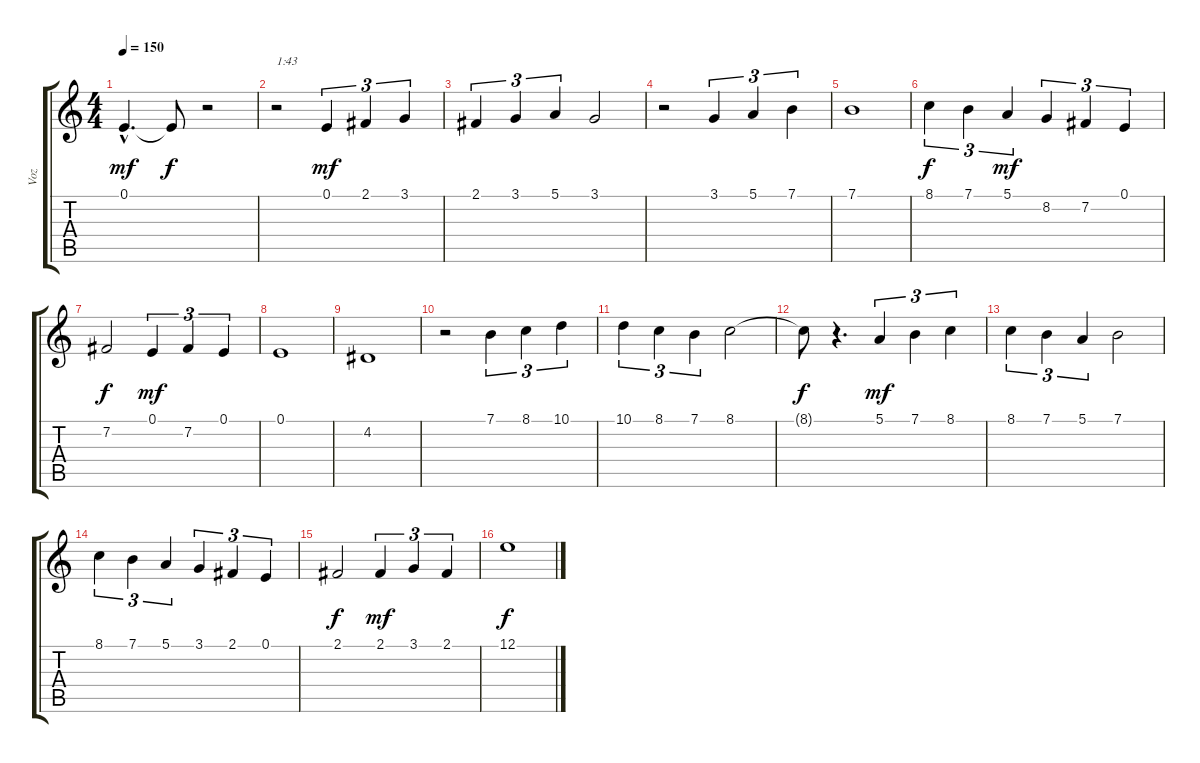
\track ("Voz" "Voz") {instrument choiraahs}
\staff {score tabs}
\tuning (E4 B3 G3 D3 A2 E2) {hide}
\ts (4 4)
\tempo 150
\clef g2
\ks c
0.1{hac}.4{d dy mf} 0.1{t}.8{dy f} r.2 |
r.2{txt "1:43"} 0.1.4{tu (3 2) dy mf} 2.1.4{tu (3 2)} 3.1.4{tu (3 2)} |
2.1.4{tu (3 2)} 3.1.4{tu (3 2)} 5.1.4{tu (3 2)} 3.1.2 |
r.2 3.1.4{tu (3 2)} 5.1.4{tu (3 2)} 7.1.4{tu (3 2)} |
7.1.1 |
8.1.4{tu (3 2) dy f} 7.1.4{tu (3 2)} 5.1.4{tu (3 2) dy mf} 8.2.4{tu (3 2)} 7.2.4{tu (3 2)} 0.1.4{tu (3 2)} |
7.2.2{dy f} 0.1.4{tu (3 2) dy mf} 7.2.4{tu (3 2)} 0.1.4{tu (3 2)} |
0.1.1 |
4.2.1 |
r.2 7.1.4{tu (3 2)} 8.1.4{tu (3 2)} 10.1.4{tu (3 2)} |
10.1.4{tu (3 2)} 8.1.4{tu (3 2)} 7.1.4{tu (3 2)} 8.1.2 |
8.1{t}.8{dy f} r.4{d} 5.1.4{tu (3 2) dy mf} 7.1.4{tu (3 2)} 8.1.4{tu (3 2)} |
8.1.4{tu (3 2)} 7.1.4{tu (3 2)} 5.1.4{tu (3 2)} 7.1.2 |
8.1.4{tu (3 2)} 7.1.4{tu (3 2)} 5.1.4{tu (3 2)} 3.1.4{tu (3 2)} 2.1.4{tu (3 2)} 0.1.4{tu (3 2)} |
2.1.2{dy f} 2.1.4{tu (3 2) dy mf} 3.1.4{tu (3 2)} 2.1.4{tu (3 2)} |
12.1.1{dy f}
